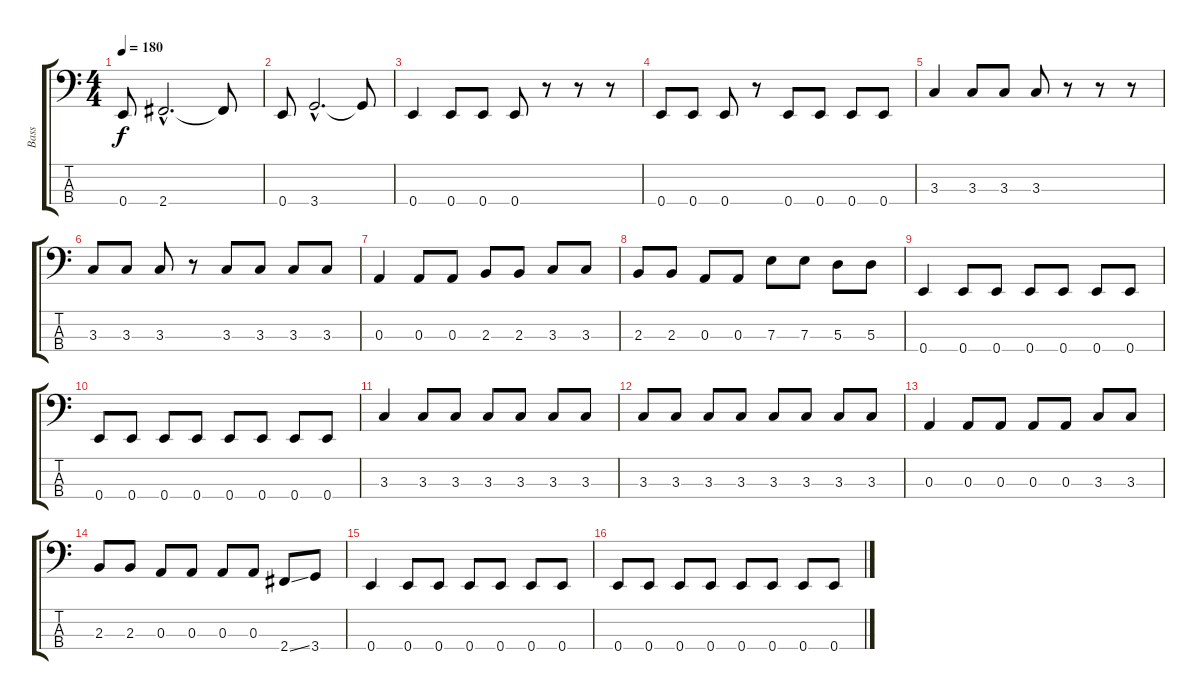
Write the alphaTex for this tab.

\track ("Bass" "Bass") {instrument electricbasspick}
\staff {score tabs}
\tuning (G2 D2 A1 E1) {hide}
\ts (4 4)
\tempo 180
\clef f4
\ks c
0.4.8{dy f} 2.4{hac}.2{d} 2.4{t}.8 |
0.4.8 3.4{hac}.2{d} 3.4{t}.8 |
0.4.4 0.4.8 0.4.8 0.4.8 r.8 r.8 r.8 |
0.4.8 0.4.8 0.4.8 r.8 0.4.8 0.4.8 0.4.8 0.4.8 |
3.3.4 3.3.8 3.3.8 3.3.8 r.8 r.8 r.8 |
3.3.8 3.3.8 3.3.8 r.8 3.3.8 3.3.8 3.3.8 3.3.8 |
0.3.4 0.3.8 0.3.8 2.3.8 2.3.8 3.3.8 3.3.8 |
2.3.8 2.3.8 0.3.8 0.3.8 7.3.8 7.3.8 5.3.8 5.3.8 |
0.4.4 0.4.8 0.4.8 0.4.8 0.4.8 0.4.8 0.4.8 |
0.4.8 0.4.8 0.4.8 0.4.8 0.4.8 0.4.8 0.4.8 0.4.8 |
3.3.4 3.3.8 3.3.8 3.3.8 3.3.8 3.3.8 3.3.8 |
3.3.8 3.3.8 3.3.8 3.3.8 3.3.8 3.3.8 3.3.8 3.3.8 |
0.3.4 0.3.8 0.3.8 0.3.8 0.3.8 3.3.8 3.3.8 |
2.3.8 2.3.8 0.3.8 0.3.8 0.3.8 0.3.8 2.4{ss}.8 3.4.8 |
0.4.4 0.4.8 0.4.8 0.4.8 0.4.8 0.4.8 0.4.8 |
0.4.8 0.4.8 0.4.8 0.4.8 0.4.8 0.4.8 0.4.8 0.4.8
